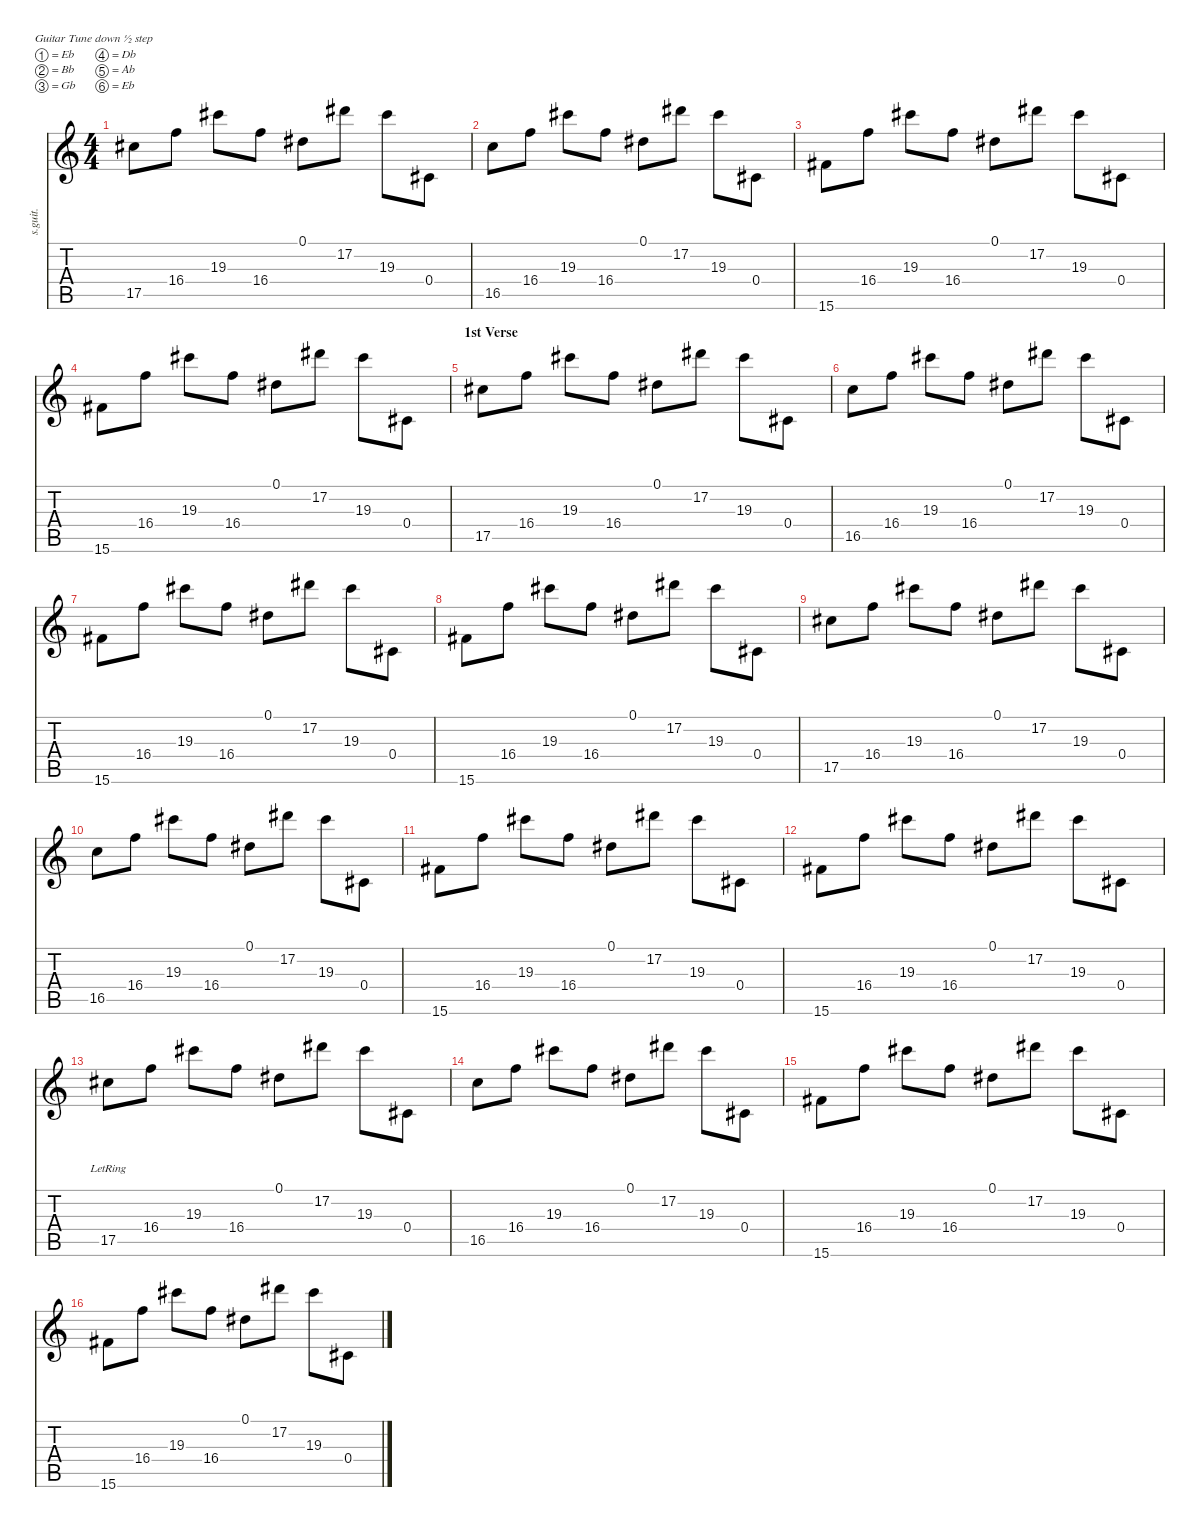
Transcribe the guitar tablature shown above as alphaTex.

\defaultSystemsLayout 4
\hideDynamics
\bracketExtendMode nobrackets
\track ("Dave Keuning - Lead Guitar (Right)" "s.guit.") {instrument distortionguitar}
\staff {score tabs}
\tuning (Eb4 Bb3 Gb3 Db3 Ab2 Eb2)
\ts (4 4)
\beaming (8 2 2 2 2)
\tempo (148 hide)
\clef g2
\ks c
17.5{acc #}.8{lyrics (0 "") lyrics (1 "") lyrics (2 "") lyrics (3 "") lyrics (4 "") dy f instrument distortionguitar} 16.4.8{lyrics (0 "") lyrics (1 "") lyrics (2 "") lyrics (3 "") lyrics (4 "")} 19.3{acc #}.8{lyrics (0 "") lyrics (1 "") lyrics (2 "") lyrics (3 "") lyrics (4 "")} 16.4.8{lyrics (0 "") lyrics (1 "") lyrics (2 "") lyrics (3 "") lyrics (4 "")} 0.1{acc #}.8{lyrics (0 "") lyrics (1 "") lyrics (2 "") lyrics (3 "") lyrics (4 "")} 17.2{acc #}.8{lyrics (0 "") lyrics (1 "") lyrics (2 "") lyrics (3 "") lyrics (4 "")} 19.3{acc #}.8{lyrics (0 "") lyrics (1 "") lyrics (2 "") lyrics (3 "") lyrics (4 "")} 0.4{acc #}.8{lyrics (0 "") lyrics (1 "") lyrics (2 "") lyrics (3 "") lyrics (4 "")} |
16.5.8{lyrics (0 "") lyrics (1 "") lyrics (2 "") lyrics (3 "") lyrics (4 "")} 16.4.8{lyrics (0 "") lyrics (1 "") lyrics (2 "") lyrics (3 "") lyrics (4 "")} 19.3{acc #}.8{lyrics (0 "") lyrics (1 "") lyrics (2 "") lyrics (3 "") lyrics (4 "")} 16.4.8{lyrics (0 "") lyrics (1 "") lyrics (2 "") lyrics (3 "") lyrics (4 "")} 0.1{acc #}.8{lyrics (0 "") lyrics (1 "") lyrics (2 "") lyrics (3 "") lyrics (4 "")} 17.2{acc #}.8{lyrics (0 "") lyrics (1 "") lyrics (2 "") lyrics (3 "") lyrics (4 "")} 19.3{acc #}.8{lyrics (0 "") lyrics (1 "") lyrics (2 "") lyrics (3 "") lyrics (4 "")} 0.4{acc #}.8{lyrics (0 "") lyrics (1 "") lyrics (2 "") lyrics (3 "") lyrics (4 "")} |
15.6{acc #}.8{lyrics (0 "") lyrics (1 "") lyrics (2 "") lyrics (3 "") lyrics (4 "")} 16.4.8{lyrics (0 "") lyrics (1 "") lyrics (2 "") lyrics (3 "") lyrics (4 "")} 19.3{acc #}.8{lyrics (0 "") lyrics (1 "") lyrics (2 "") lyrics (3 "") lyrics (4 "")} 16.4.8{lyrics (0 "") lyrics (1 "") lyrics (2 "") lyrics (3 "") lyrics (4 "")} 0.1{acc #}.8{lyrics (0 "") lyrics (1 "") lyrics (2 "") lyrics (3 "") lyrics (4 "")} 17.2{acc #}.8{lyrics (0 "") lyrics (1 "") lyrics (2 "") lyrics (3 "") lyrics (4 "")} 19.3{acc #}.8{lyrics (0 "") lyrics (1 "") lyrics (2 "") lyrics (3 "") lyrics (4 "")} 0.4{acc #}.8{lyrics (0 "") lyrics (1 "") lyrics (2 "") lyrics (3 "") lyrics (4 "")} |
15.6{acc #}.8{lyrics (0 "") lyrics (1 "") lyrics (2 "") lyrics (3 "") lyrics (4 "")} 16.4.8{lyrics (0 "") lyrics (1 "") lyrics (2 "") lyrics (3 "") lyrics (4 "")} 19.3{acc #}.8{lyrics (0 "") lyrics (1 "") lyrics (2 "") lyrics (3 "") lyrics (4 "")} 16.4.8{lyrics (0 "") lyrics (1 "") lyrics (2 "") lyrics (3 "") lyrics (4 "")} 0.1{acc #}.8{lyrics (0 "") lyrics (1 "") lyrics (2 "") lyrics (3 "") lyrics (4 "")} 17.2{acc #}.8{lyrics (0 "") lyrics (1 "") lyrics (2 "") lyrics (3 "") lyrics (4 "")} 19.3{acc #}.8{lyrics (0 "") lyrics (1 "") lyrics (2 "") lyrics (3 "") lyrics (4 "")} 0.4{acc #}.8{lyrics (0 "") lyrics (1 "") lyrics (2 "") lyrics (3 "") lyrics (4 "")} |
\section ("" "1st Verse")
17.5{acc #}.8{lyrics (0 "") lyrics (1 "") lyrics (2 "") lyrics (3 "") lyrics (4 "")} 16.4.8{lyrics (0 "") lyrics (1 "") lyrics (2 "") lyrics (3 "") lyrics (4 "")} 19.3{acc #}.8{lyrics (0 "") lyrics (1 "") lyrics (2 "") lyrics (3 "") lyrics (4 "")} 16.4.8{lyrics (0 "") lyrics (1 "") lyrics (2 "") lyrics (3 "") lyrics (4 "")} 0.1{acc #}.8{lyrics (0 "") lyrics (1 "") lyrics (2 "") lyrics (3 "") lyrics (4 "")} 17.2{acc #}.8{lyrics (0 "") lyrics (1 "") lyrics (2 "") lyrics (3 "") lyrics (4 "")} 19.3{acc #}.8{lyrics (0 "") lyrics (1 "") lyrics (2 "") lyrics (3 "") lyrics (4 "")} 0.4{acc #}.8{lyrics (0 "") lyrics (1 "") lyrics (2 "") lyrics (3 "") lyrics (4 "")} |
16.5.8{lyrics (0 "") lyrics (1 "") lyrics (2 "") lyrics (3 "") lyrics (4 "")} 16.4.8{lyrics (0 "") lyrics (1 "") lyrics (2 "") lyrics (3 "") lyrics (4 "")} 19.3{acc #}.8{lyrics (0 "") lyrics (1 "") lyrics (2 "") lyrics (3 "") lyrics (4 "")} 16.4.8{lyrics (0 "") lyrics (1 "") lyrics (2 "") lyrics (3 "") lyrics (4 "")} 0.1{acc #}.8{lyrics (0 "") lyrics (1 "") lyrics (2 "") lyrics (3 "") lyrics (4 "")} 17.2{acc #}.8{lyrics (0 "") lyrics (1 "") lyrics (2 "") lyrics (3 "") lyrics (4 "")} 19.3{acc #}.8{lyrics (0 "") lyrics (1 "") lyrics (2 "") lyrics (3 "") lyrics (4 "")} 0.4{acc #}.8{lyrics (0 "") lyrics (1 "") lyrics (2 "") lyrics (3 "") lyrics (4 "")} |
15.6{acc #}.8{lyrics (0 "") lyrics (1 "") lyrics (2 "") lyrics (3 "") lyrics (4 "")} 16.4.8{lyrics (0 "") lyrics (1 "") lyrics (2 "") lyrics (3 "") lyrics (4 "")} 19.3{acc #}.8{lyrics (0 "") lyrics (1 "") lyrics (2 "") lyrics (3 "") lyrics (4 "")} 16.4.8{lyrics (0 "") lyrics (1 "") lyrics (2 "") lyrics (3 "") lyrics (4 "")} 0.1{acc #}.8{lyrics (0 "") lyrics (1 "") lyrics (2 "") lyrics (3 "") lyrics (4 "")} 17.2{acc #}.8{lyrics (0 "") lyrics (1 "") lyrics (2 "") lyrics (3 "") lyrics (4 "")} 19.3{acc #}.8{lyrics (0 "") lyrics (1 "") lyrics (2 "") lyrics (3 "") lyrics (4 "")} 0.4{acc #}.8{lyrics (0 "") lyrics (1 "") lyrics (2 "") lyrics (3 "") lyrics (4 "")} |
15.6{acc #}.8{lyrics (0 "") lyrics (1 "") lyrics (2 "") lyrics (3 "") lyrics (4 "")} 16.4.8{lyrics (0 "") lyrics (1 "") lyrics (2 "") lyrics (3 "") lyrics (4 "")} 19.3{acc #}.8{lyrics (0 "") lyrics (1 "") lyrics (2 "") lyrics (3 "") lyrics (4 "")} 16.4.8{lyrics (0 "") lyrics (1 "") lyrics (2 "") lyrics (3 "") lyrics (4 "")} 0.1{acc #}.8{lyrics (0 "") lyrics (1 "") lyrics (2 "") lyrics (3 "") lyrics (4 "")} 17.2{acc #}.8{lyrics (0 "") lyrics (1 "") lyrics (2 "") lyrics (3 "") lyrics (4 "")} 19.3{acc #}.8{lyrics (0 "") lyrics (1 "") lyrics (2 "") lyrics (3 "") lyrics (4 "")} 0.4{acc #}.8{lyrics (0 "") lyrics (1 "") lyrics (2 "") lyrics (3 "") lyrics (4 "")} |
17.5{acc #}.8{lyrics (0 "") lyrics (1 "") lyrics (2 "") lyrics (3 "") lyrics (4 "")} 16.4.8{lyrics (0 "") lyrics (1 "") lyrics (2 "") lyrics (3 "") lyrics (4 "")} 19.3{acc #}.8{lyrics (0 "") lyrics (1 "") lyrics (2 "") lyrics (3 "") lyrics (4 "")} 16.4.8{lyrics (0 "") lyrics (1 "") lyrics (2 "") lyrics (3 "") lyrics (4 "")} 0.1{acc #}.8{lyrics (0 "") lyrics (1 "") lyrics (2 "") lyrics (3 "") lyrics (4 "")} 17.2{acc #}.8{lyrics (0 "") lyrics (1 "") lyrics (2 "") lyrics (3 "") lyrics (4 "")} 19.3{acc #}.8{lyrics (0 "") lyrics (1 "") lyrics (2 "") lyrics (3 "") lyrics (4 "")} 0.4{acc #}.8{lyrics (0 "") lyrics (1 "") lyrics (2 "") lyrics (3 "") lyrics (4 "")} |
16.5.8{lyrics (0 "") lyrics (1 "") lyrics (2 "") lyrics (3 "") lyrics (4 "")} 16.4.8{lyrics (0 "") lyrics (1 "") lyrics (2 "") lyrics (3 "") lyrics (4 "")} 19.3{acc #}.8{lyrics (0 "") lyrics (1 "") lyrics (2 "") lyrics (3 "") lyrics (4 "")} 16.4.8{lyrics (0 "") lyrics (1 "") lyrics (2 "") lyrics (3 "") lyrics (4 "")} 0.1{acc #}.8{lyrics (0 "") lyrics (1 "") lyrics (2 "") lyrics (3 "") lyrics (4 "")} 17.2{acc #}.8{lyrics (0 "") lyrics (1 "") lyrics (2 "") lyrics (3 "") lyrics (4 "")} 19.3{acc #}.8{lyrics (0 "") lyrics (1 "") lyrics (2 "") lyrics (3 "") lyrics (4 "")} 0.4{acc #}.8{lyrics (0 "") lyrics (1 "") lyrics (2 "") lyrics (3 "") lyrics (4 "")} |
15.6{acc #}.8{lyrics (0 "") lyrics (1 "") lyrics (2 "") lyrics (3 "") lyrics (4 "")} 16.4.8{lyrics (0 "") lyrics (1 "") lyrics (2 "") lyrics (3 "") lyrics (4 "")} 19.3{acc #}.8{lyrics (0 "") lyrics (1 "") lyrics (2 "") lyrics (3 "") lyrics (4 "")} 16.4.8{lyrics (0 "") lyrics (1 "") lyrics (2 "") lyrics (3 "") lyrics (4 "")} 0.1{acc #}.8{lyrics (0 "") lyrics (1 "") lyrics (2 "") lyrics (3 "") lyrics (4 "")} 17.2{acc #}.8{lyrics (0 "") lyrics (1 "") lyrics (2 "") lyrics (3 "") lyrics (4 "")} 19.3{acc #}.8{lyrics (0 "") lyrics (1 "") lyrics (2 "") lyrics (3 "") lyrics (4 "")} 0.4{acc #}.8{lyrics (0 "") lyrics (1 "") lyrics (2 "") lyrics (3 "") lyrics (4 "")} |
15.6{acc #}.8{lyrics (0 "") lyrics (1 "") lyrics (2 "") lyrics (3 "") lyrics (4 "")} 16.4.8{lyrics (0 "") lyrics (1 "") lyrics (2 "") lyrics (3 "") lyrics (4 "")} 19.3{acc #}.8{lyrics (0 "") lyrics (1 "") lyrics (2 "") lyrics (3 "") lyrics (4 "")} 16.4.8{lyrics (0 "") lyrics (1 "") lyrics (2 "") lyrics (3 "") lyrics (4 "")} 0.1{acc #}.8{lyrics (0 "") lyrics (1 "") lyrics (2 "") lyrics (3 "") lyrics (4 "")} 17.2{acc #}.8{lyrics (0 "") lyrics (1 "") lyrics (2 "") lyrics (3 "") lyrics (4 "")} 19.3{acc #}.8{lyrics (0 "") lyrics (1 "") lyrics (2 "") lyrics (3 "") lyrics (4 "")} 0.4{acc #}.8{lyrics (0 "") lyrics (1 "") lyrics (2 "") lyrics (3 "") lyrics (4 "")} |
17.5{lr acc #}.8{lyrics (0 "") lyrics (1 "") lyrics (2 "") lyrics (3 "") lyrics (4 "")} 16.4.8{lyrics (0 "") lyrics (1 "") lyrics (2 "") lyrics (3 "") lyrics (4 "")} 19.3{acc #}.8{lyrics (0 "") lyrics (1 "") lyrics (2 "") lyrics (3 "") lyrics (4 "")} 16.4.8{lyrics (0 "") lyrics (1 "") lyrics (2 "") lyrics (3 "") lyrics (4 "")} 0.1{acc #}.8{lyrics (0 "") lyrics (1 "") lyrics (2 "") lyrics (3 "") lyrics (4 "")} 17.2{acc #}.8{lyrics (0 "") lyrics (1 "") lyrics (2 "") lyrics (3 "") lyrics (4 "")} 19.3{acc #}.8{lyrics (0 "") lyrics (1 "") lyrics (2 "") lyrics (3 "") lyrics (4 "")} 0.4{acc #}.8{lyrics (0 "") lyrics (1 "") lyrics (2 "") lyrics (3 "") lyrics (4 "")} |
16.5.8{lyrics (0 "") lyrics (1 "") lyrics (2 "") lyrics (3 "") lyrics (4 "")} 16.4.8{lyrics (0 "") lyrics (1 "") lyrics (2 "") lyrics (3 "") lyrics (4 "")} 19.3{acc #}.8{lyrics (0 "") lyrics (1 "") lyrics (2 "") lyrics (3 "") lyrics (4 "")} 16.4.8{lyrics (0 "") lyrics (1 "") lyrics (2 "") lyrics (3 "") lyrics (4 "")} 0.1{acc #}.8{lyrics (0 "") lyrics (1 "") lyrics (2 "") lyrics (3 "") lyrics (4 "")} 17.2{acc #}.8{lyrics (0 "") lyrics (1 "") lyrics (2 "") lyrics (3 "") lyrics (4 "")} 19.3{acc #}.8{lyrics (0 "") lyrics (1 "") lyrics (2 "") lyrics (3 "") lyrics (4 "")} 0.4{acc #}.8{lyrics (0 "") lyrics (1 "") lyrics (2 "") lyrics (3 "") lyrics (4 "")} |
15.6{acc #}.8{lyrics (0 "") lyrics (1 "") lyrics (2 "") lyrics (3 "") lyrics (4 "")} 16.4.8{lyrics (0 "") lyrics (1 "") lyrics (2 "") lyrics (3 "") lyrics (4 "")} 19.3{acc #}.8{lyrics (0 "") lyrics (1 "") lyrics (2 "") lyrics (3 "") lyrics (4 "")} 16.4.8{lyrics (0 "") lyrics (1 "") lyrics (2 "") lyrics (3 "") lyrics (4 "")} 0.1{acc #}.8{lyrics (0 "") lyrics (1 "") lyrics (2 "") lyrics (3 "") lyrics (4 "")} 17.2{acc #}.8{lyrics (0 "") lyrics (1 "") lyrics (2 "") lyrics (3 "") lyrics (4 "")} 19.3{acc #}.8{lyrics (0 "") lyrics (1 "") lyrics (2 "") lyrics (3 "") lyrics (4 "")} 0.4{acc #}.8{lyrics (0 "") lyrics (1 "") lyrics (2 "") lyrics (3 "") lyrics (4 "")} |
15.6{acc #}.8{lyrics (0 "") lyrics (1 "") lyrics (2 "") lyrics (3 "") lyrics (4 "")} 16.4.8{lyrics (0 "") lyrics (1 "") lyrics (2 "") lyrics (3 "") lyrics (4 "")} 19.3{acc #}.8{lyrics (0 "") lyrics (1 "") lyrics (2 "") lyrics (3 "") lyrics (4 "")} 16.4.8{lyrics (0 "") lyrics (1 "") lyrics (2 "") lyrics (3 "") lyrics (4 "")} 0.1{acc #}.8{lyrics (0 "") lyrics (1 "") lyrics (2 "") lyrics (3 "") lyrics (4 "")} 17.2{acc #}.8{lyrics (0 "") lyrics (1 "") lyrics (2 "") lyrics (3 "") lyrics (4 "")} 19.3{acc #}.8{lyrics (0 "") lyrics (1 "") lyrics (2 "") lyrics (3 "") lyrics (4 "")} 0.4{acc #}.8{lyrics (0 "") lyrics (1 "") lyrics (2 "") lyrics (3 "") lyrics (4 "")}
